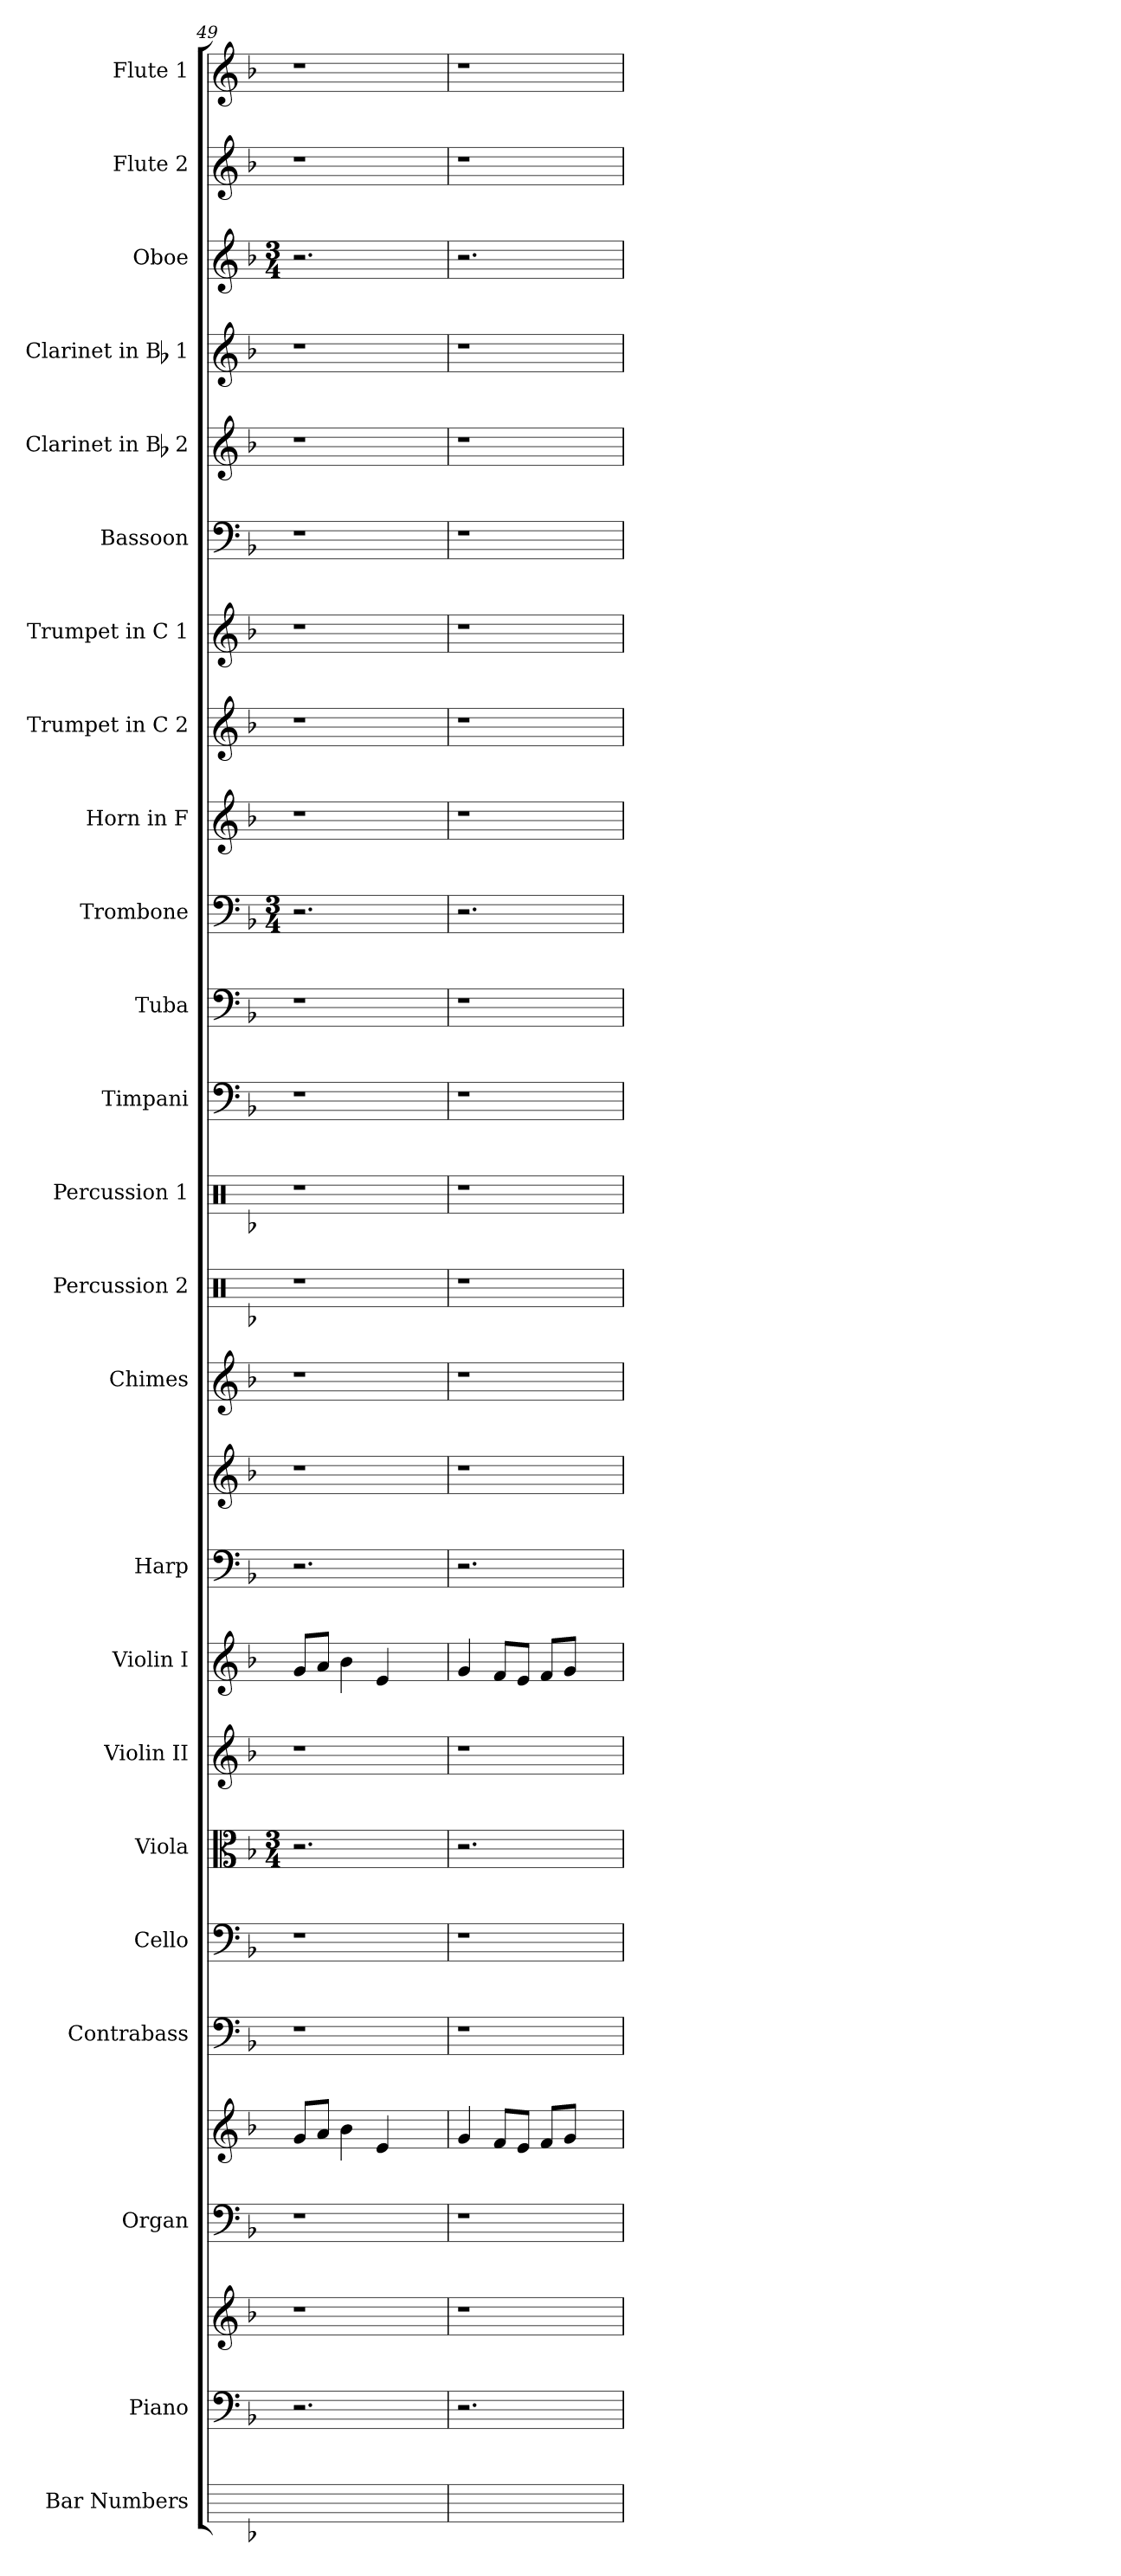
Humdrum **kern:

**kern	**kern	**kern	**kern	**kern	**kern	**kern	**kern	**kern	**kern	**kern	**kern	**kern	**kern	**kern	**kern	**kern	**kern	**kern	**kern	**kern	**kern	**kern	**kern	**kern	**kern	**kern
*part24	*part23	*part23	*part22	*part22	*part21	*part20	*part19	*part18	*part17	*part16	*part16	*part15	*part14	*part13	*part12	*part11	*part10	*part9	*part8	*part7	*part6	*part5	*part4	*part3	*part2	*part1
*staff27	*staff26	*staff25	*staff24	*staff23	*staff22	*staff21	*staff20	*staff19	*staff18	*staff17	*staff16	*staff15	*staff14	*staff13	*staff12	*staff11	*staff10	*staff9	*staff8	*staff7	*staff6	*staff5	*staff4	*staff3	*staff2	*staff1
*I"Bar Numbers	*I"Piano	*	*I"Organ	*	*I"Contrabass	*I"Cello	*I"Viola	*I"Violin II	*I"Violin I	*I"Harp	*	*I"Chimes	*I"Percussion 2	*I"Percussion 1	*I"Timpani	*I"Tuba	*I"Trombone	*I"Horn in F	*I"Trumpet in C 2	*I"Trumpet in C 1	*I"Bassoon	*I"Clarinet in Bb 2	*I"Clarinet in Bb 1	*I"Oboe	*I"Flute 2	*I"Flute 1
*	*I'Pno.	*	*I'Org.	*	*I'Cb.	*	*I'Vla.	*I'Vln. II	*I'Vln. I	*I'Hp.	*	*I'Chm.	*I'Perc. 2	*I'Perc. 1	*I'Timp.	*I'Tuba	*I'Tbn.	*	*I'Tpt 2	*I'Tpt 1	*I'Bsn.	*I'Cl 2	*I'Cl 1	*I'Ob.	*I'Fl 2	*I'Fl 1
*	*clefF4	*clefG2	*clefF4	*clefG2	*clefF4	*clefF4	*clefC3	*clefG2	*clefG2	*clefF4	*clefG2	*clefG2	*clefX	*clefX	*clefF4	*clefF4	*clefF4	*clefG2	*clefG2	*clefG2	*clefF4	*clefG2	*clefG2	*clefG2	*clefG2	*clefG2
*	*	*	*	*	*ITrd7c12	*	*	*	*	*	*	*	*	*	*	*	*	*	*	*	*	*	*	*	*	*
*k[b-]	*k[b-]	*k[b-]	*k[b-]	*k[b-]	*k[b-]	*k[b-]	*k[b-]	*k[b-]	*k[b-]	*k[b-]	*k[b-]	*k[b-]	*k[b-]	*k[b-]	*k[b-]	*k[b-]	*k[b-]	*k[b-]	*k[b-]	*k[b-]	*k[b-]	*k[b-]	*k[b-]	*k[b-]	*k[b-]	*k[b-]
*F:	*F:	*F:	*F:	*F:	*F:	*F:	*F:	*F:	*F:	*F:	*F:	*F:	*F:	*F:	*F:	*F:	*F:	*F:	*F:	*F:	*F:	*F:	*F:	*F:	*F:	*F:
*	*	*	*	*	*	*	*M3/4	*	*	*	*	*	*	*	*	*	*M3/4	*	*	*	*	*	*	*M3/4	*	*
=49	=49	=49	=49	=49	=49	=49	=49	=49	=49	=49	=49	=49	=49	=49	=49	=49	=49	=49	=49	=49	=49	=49	=49	=49	=49	=49
1ryy	2.r	1r	1r	8g/L	1r	1r	2.r	1r	8g/L	2.r	1r	1r	1r	1r	1r	1r	2.r	1r	1r	1r	1r	1r	1r	2.r	1r	1r
.	.	.	.	8a/J	.	.	.	.	8a/J	.	.	.	.	.	.	.	.	.	.	.	.	.	.	.	.	.
.	.	.	.	4b-\	.	.	.	.	4b-\	.	.	.	.	.	.	.	.	.	.	.	.	.	.	.	.	.
.	.	.	.	4e/	.	.	.	.	4e/	.	.	.	.	.	.	.	.	.	.	.	.	.	.	.	.	.
.	4ryy	.	.	4ryy	.	.	4ryy	.	4ryy	4ryy	.	.	.	.	.	.	4ryy	.	.	.	.	.	.	4ryy	.	.
=50	=50	=50	=50	=50	=50	=50	=50	=50	=50	=50	=50	=50	=50	=50	=50	=50	=50	=50	=50	=50	=50	=50	=50	=50	=50	=50
1ryy	2.r	1r	1r	4g/	1r	1r	2.r	1r	4g/	2.r	1r	1r	1r	1r	1r	1r	2.r	1r	1r	1r	1r	1r	1r	2.r	1r	1r
.	.	.	.	8f/L	.	.	.	.	8f/L	.	.	.	.	.	.	.	.	.	.	.	.	.	.	.	.	.
.	.	.	.	8e/J	.	.	.	.	8e/J	.	.	.	.	.	.	.	.	.	.	.	.	.	.	.	.	.
.	.	.	.	8f/L	.	.	.	.	8f/L	.	.	.	.	.	.	.	.	.	.	.	.	.	.	.	.	.
.	.	.	.	8g/J	.	.	.	.	8g/J	.	.	.	.	.	.	.	.	.	.	.	.	.	.	.	.	.
.	4ryy	.	.	4ryy	.	.	4ryy	.	4ryy	4ryy	.	.	.	.	.	.	4ryy	.	.	.	.	.	.	4ryy	.	.
=	=	=	=	=	=	=	=	=	=	=	=	=	=	=	=	=	=	=	=	=	=	=	=	=	=	=
*-	*-	*-	*-	*-	*-	*-	*-	*-	*-	*-	*-	*-	*-	*-	*-	*-	*-	*-	*-	*-	*-	*-	*-	*-	*-	*-
